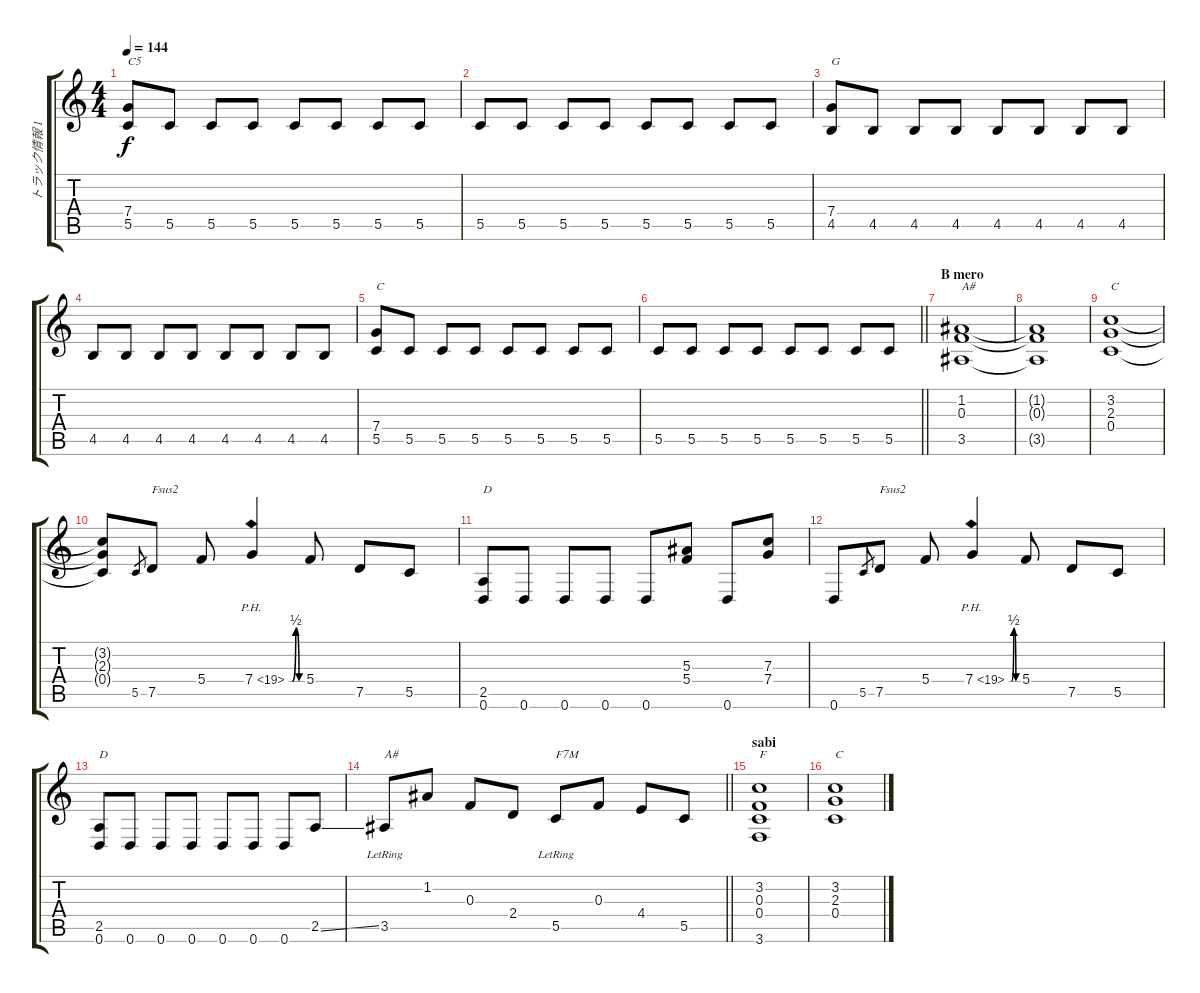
\track ("トラック情報 1" "トラック情報 1") {instrument distortionguitar}
\staff {score tabs}
\tuning (D4 A3 F3 C3 G2 D2) {hide}
\ts (4 4)
\tempo 144
\clef g2
\ks c
(7.4 5.5).8{txt "C5" dy f} 5.5.8 5.5.8 5.5.8 5.5.8 5.5.8 5.5.8 5.5.8 |
5.5.8 5.5.8 5.5.8 5.5.8 5.5.8 5.5.8 5.5.8 5.5.8 |
(7.4 4.5).8{txt "G"} 4.5.8 4.5.8 4.5.8 4.5.8 4.5.8 4.5.8 4.5.8 |
4.5.8 4.5.8 4.5.8 4.5.8 4.5.8 4.5.8 4.5.8 4.5.8 |
(7.4 5.5).8{txt "C"} 5.5.8 5.5.8 5.5.8 5.5.8 5.5.8 5.5.8 5.5.8 |
\barLineRight lightlight
5.5.8 5.5.8 5.5.8 5.5.8 5.5.8 5.5.8 5.5.8 5.5.8 |
\section ("" "B mero")
(1.2 0.3 3.5).1{txt "A#"} |
(1.2{t} 0.3{t} 3.5{t}).1 |
(3.2 2.3 0.4).1{txt "C"} |
(3.2{t} 2.3{t} 0.4{t}).8 5.5.8{gr} 7.5.8{txt "Fsus2"} 5.4.8 7.4{be (custom 0 0 14 0 30 2 45 0 60 0) ph 12}.4 5.4.8 7.5.8 5.5.8 |
(2.5 0.6).8{txt "D"} 0.6.8 0.6.8 0.6.8 0.6.8 (5.3 5.4).8 0.6.8 (7.3 7.4).8 |
0.6.8 5.5.8{gr} 7.5.8{txt "Fsus2"} 5.4.8 7.4{be (custom 0 0 14 0 30 2 45 0 60 0) ph 12}.4 5.4.8 7.5.8 5.5.8 |
(2.5 0.6).8{txt "D"} 0.6.8 0.6.8 0.6.8 0.6.8 0.6.8 0.6.8 2.5{ss}.8 |
\barLineRight lightlight
3.5{lr}.8{txt "A#"} 1.2.8 0.3.8 2.4.8 5.5{lr}.8{txt "F7M"} 0.3.8 4.4.8 5.5.8 |
\section ("" "sabi")
(3.2 0.3 0.4 3.6).1{txt "F"} |
(3.2 2.3 0.4).1{txt "C"}
